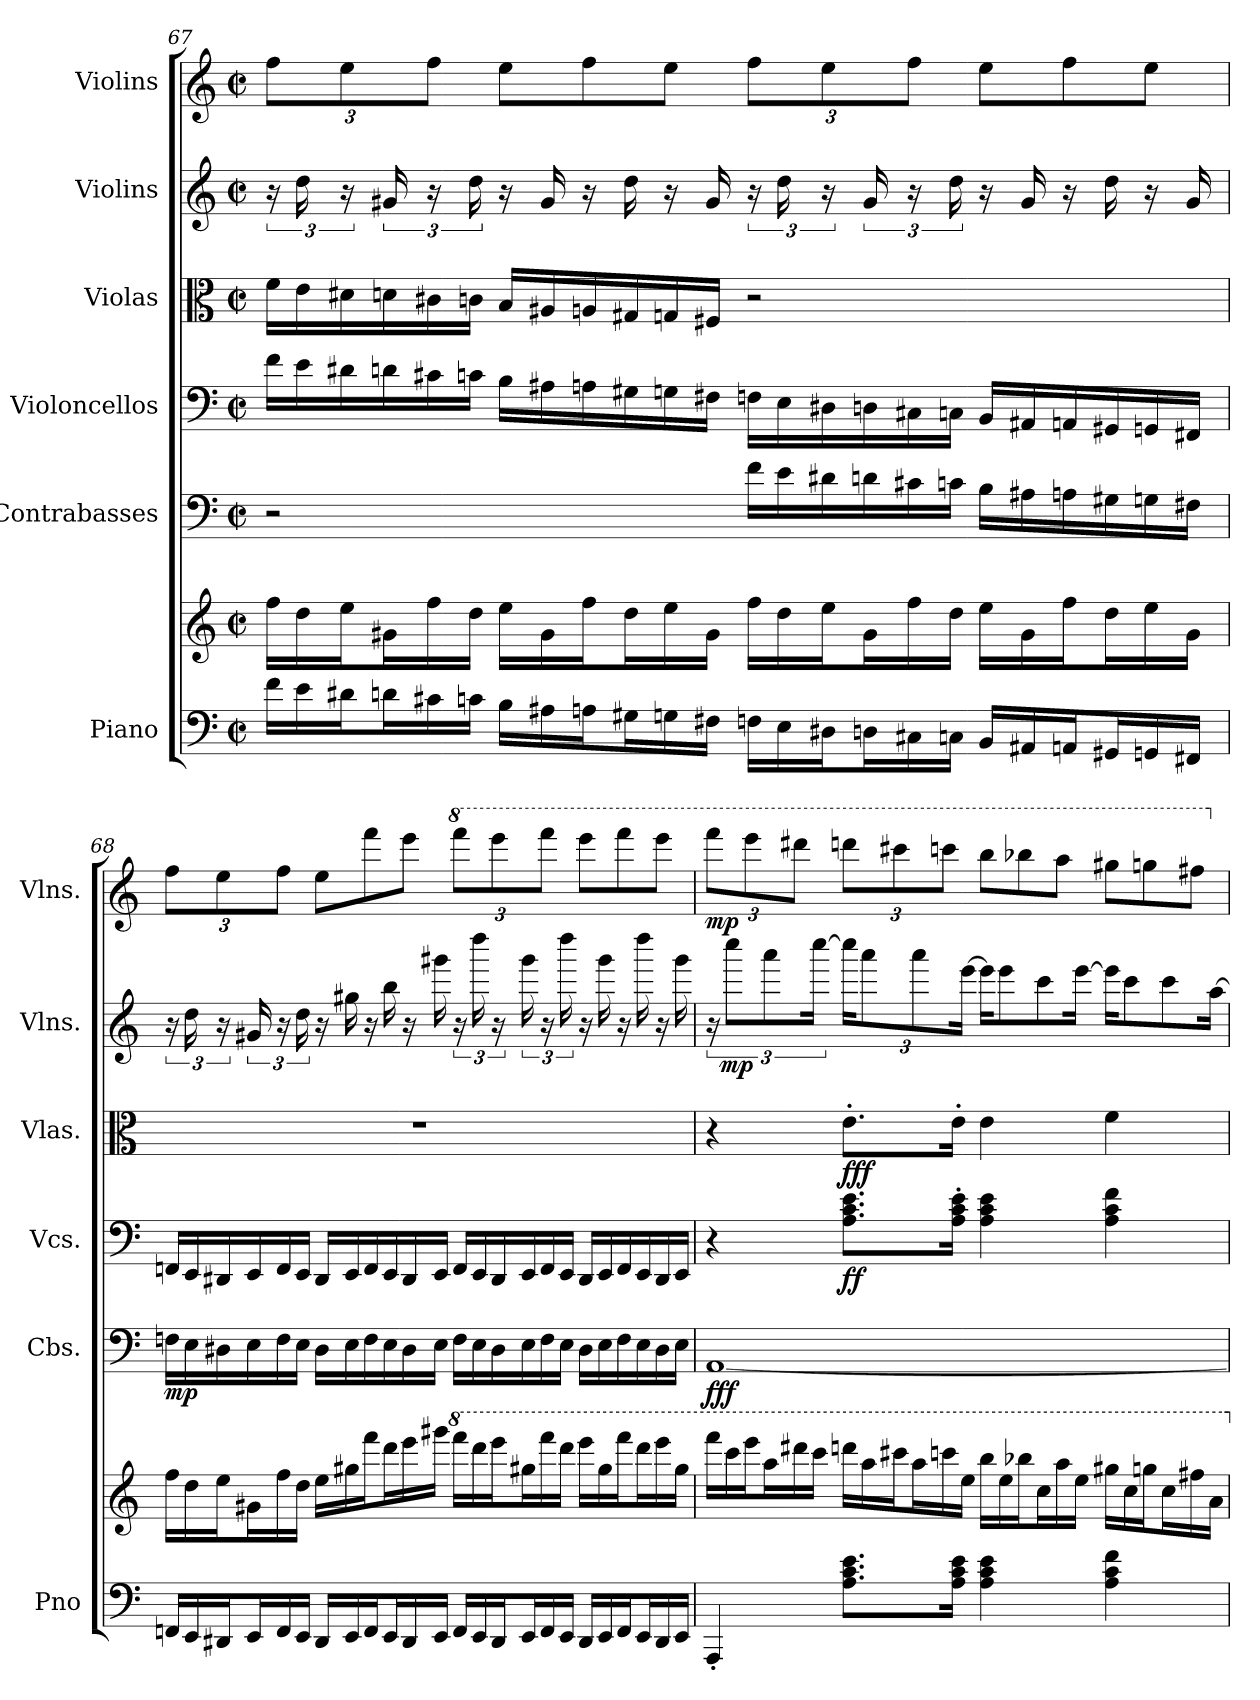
**kern	**kern	**dynam	**kern	**dynam	**kern	**dynam	**kern	**dynam	**kern	**dynam	**kern	**dynam
*part6	*part6	*part6	*part5	*part5	*part4	*part4	*part3	*part3	*part2	*part2	*part1	*part1
*staff7	*staff6	*staff6/7	*staff5	*staff5	*staff4	*staff4	*staff3	*staff3	*staff2	*staff2	*staff1	*staff1
*I"Piano	*	*	*I"Contrabasses	*	*I"Violoncellos	*	*I"Violas	*	*I"Violins	*	*I"Violins	*
*I'Pno	*	*	*I'Cbs.	*	*I'Vcs.	*	*I'Vlas.	*	*I'Vlns.	*	*I'Vlns.	*
*clefF4	*clefG2	*	*clefF4	*	*clefF4	*	*clefC3	*	*clefG2	*	*clefG2	*
*	*	*	*ITrd7c12	*	*	*	*	*	*	*	*	*
*k[]	*k[]	*	*k[]	*	*k[]	*	*k[]	*	*k[]	*	*k[]	*
*M4/4	*M4/4	*	*M4/4	*	*M4/4	*	*M4/4	*	*M4/4	*	*M4/4	*
*met(c|)	*met(c|)	*	*met(c|)	*	*met(c|)	*	*met(c|)	*	*met(c|)	*	*met(c|)	*
*Xtuplet	*Xtuplet	*	*	*	*Xtuplet	*	*Xtuplet	*	*	*	*Xbrackettup	*
=67	=67	=67	=67	=67	=67	=67	=67	=67	=67	=67	=67	=67
24f\LL	24ff\LL	.	2r	.	24f\LL	.	24f\LL	.	24r	.	12ff\L	.
24e\	24dd\	.	.	.	24e\	.	24e\	.	24dd\	.	.	.
24d#X\J	24ee\J	.	.	.	24d#X\	.	24d#X\	.	24r	.	12ee\	.
24dn\L	24g#X\L	.	.	.	24dn\	.	24dn\	.	24g#X/	.	.	.
24c#X\	24ff\	.	.	.	24c#X\	.	24c#X\	.	24r	.	12ff\J	.
24cn\JJ	24dd\JJ	.	.	.	24cn\JJ	.	24cn\JJ	.	24dd\	.	.	.
*	*	*	*	*	*	*	*	*	*Xtuplet	*	*Xtuplet	*
24B\LL	24ee\LL	.	.	.	24B\LL	.	24B/LL	.	24r	.	12ee\L	.
24A#X\	24g#\	.	.	.	24A#X\	.	24A#X/	.	24g#/	.	.	.
24An\J	24ff\J	.	.	.	24An\	.	24An/	.	24r	.	12ff\	.
24G#X\L	24dd\L	.	.	.	24G#X\	.	24G#X/	.	24dd\	.	.	.
24Gn\	24ee\	.	.	.	24Gn\	.	24Gn/	.	24r	.	12ee\J	.
24F#X\JJ	24g#\JJ	.	.	.	24F#X\JJ	.	24F#X/JJ	.	24g#/	.	.	.
*	*	*	*Xtuplet	*	*	*	*	*	*tuplet	*	*tuplet	*
24Fn\LL	24ff\LL	.	24F\LL	.	24Fn\LL	.	2r	.	24r	.	12ff\L	.
24E\	24dd\	.	24E\	.	24E\	.	.	.	24dd\	.	.	.
24D#X\J	24ee\J	.	24D#X\	.	24D#X\	.	.	.	24r	.	12ee\	.
24Dn\L	24g#\L	.	24Dn\	.	24Dn\	.	.	.	24g#/	.	.	.
24C#X\	24ff\	.	24C#X\	.	24C#X\	.	.	.	24r	.	12ff\J	.
24Cn\JJ	24dd\JJ	.	24Cn\JJ	.	24Cn\JJ	.	.	.	24dd\	.	.	.
*	*	*	*	*	*	*	*	*	*Xtuplet	*	*Xtuplet	*
24BB/LL	24ee\LL	.	24BB\LL	.	24BB/LL	.	.	.	24r	.	12ee\L	.
24AA#X/	24g#\	.	24AA#X\	.	24AA#X/	.	.	.	24g#/	.	.	.
24AAn/J	24ff\J	.	24AAn\	.	24AAn/	.	.	.	24r	.	12ff\	.
24GG#X/L	24dd\L	.	24GG#X\	.	24GG#X/	.	.	.	24dd\	.	.	.
24GGn/	24ee\	.	24GGn\	.	24GGn/	.	.	.	24r	.	12ee\J	.
24FF#X/JJ	24g#\JJ	.	24FF#X\JJ	.	24FF#X/JJ	.	.	.	24g#/	.	.	.
!!LO:LB:g=z
=68	=68	=68	=68	=68	=68	=68	=68	=68	=68	=68	=68	=68
*	*	*	*	*	*	*	*	*	*tuplet	*	*tuplet	*
!	!	!	!	!LO:DY:b	!	!	!	!	!	!	!	!
24FFn/LL	24ff\LL	.	24FFn\LL	mp	24FFn/LL	.	1r	.	24r	.	12ff\L	.
24EE/	24dd\	.	24EE\	.	24EE/	.	.	.	24dd\	.	.	.
24DD#X/J	24ee\J	.	24DD#X\	.	24DD#X/	.	.	.	24r	.	12ee\	.
24EE/L	24g#X\L	.	24EE\	.	24EE/	.	.	.	24g#X/	.	.	.
24FF/	24ff\	.	24FF\	.	24FF/	.	.	.	24r	.	12ff\J	.
24EE/JJ	24dd\JJ	.	24EE\JJ	.	24EE/JJ	.	.	.	24dd\	.	.	.
*	*	*	*	*	*	*	*	*	*Xtuplet	*	*Xtuplet	*
24DD#/LL	24ee\LL	.	24DD#\LL	.	24DD#/LL	.	.	.	24r	.	12ee\L	.
24EE/	24gg#X\	.	24EE\	.	24EE/	.	.	.	24gg#X\	.	.	.
24FF/J	24fff\J	.	24FF\	.	24FF/	.	.	.	24r	.	12fff\	.
24EE/L	24ddd\L	.	24EE\	.	24EE/	.	.	.	24bb\	.	.	.
24DD#/	24eee\	.	24DD#\	.	24DD#/	.	.	.	24r	.	12eee\J	.
24EE/JJ	24ggg#X\JJ	.	24EE\JJ	.	24EE/JJ	.	.	.	24ggg#X\	.	.	.
*	*8va	*	*	*	*	*	*	*	*	*	*	*
*	*	*	*	*	*	*	*	*	*tuplet	*	*	*
*	*	*	*	*	*	*	*	*	*	*	*8va	*
*	*	*	*	*	*	*	*	*	*	*	*tuplet	*
24FF/LL	24ffff\LL	.	24FF\LL	.	24FF/LL	.	.	.	24r	.	12ffff\L	.
24EE/	24dddd\	.	24EE\	.	24EE/	.	.	.	24dddd\	.	.	.
24DD#/J	24eeee\J	.	24DD#\	.	24DD#/	.	.	.	24r	.	12eeee\	.
24EE/L	24ggg#X\L	.	24EE\	.	24EE/	.	.	.	24ggg#\	.	.	.
24FF/	24ffff\	.	24FF\	.	24FF/	.	.	.	24r	.	12ffff\J	.
24EE/JJ	24dddd\JJ	.	24EE\JJ	.	24EE/JJ	.	.	.	24dddd\	.	.	.
*	*	*	*	*	*	*	*	*	*Xtuplet	*	*Xtuplet	*
24DD#/LL	24eeee\LL	.	24DD#\LL	.	24DD#/LL	.	.	.	24r	.	12eeee\L	.
24EE/	24ggg#\	.	24EE\	.	24EE/	.	.	.	24ggg#\	.	.	.
24FF/J	24ffff\J	.	24FF\	.	24FF/	.	.	.	24r	.	12ffff\	.
24EE/L	24dddd\L	.	24EE\	.	24EE/	.	.	.	24dddd\	.	.	.
24DD#/	24eeee\	.	24DD#\	.	24DD#/	.	.	.	24r	.	12eeee\J	.
24EE/JJ	24ggg#\JJ	.	24EE\JJ	.	24EE/JJ	.	.	.	24ggg#\	.	.	.
=69	=69	=69	=69	=69	=69	=69	=69	=69	=69	=69	=69	=69
*	*	*	*	*	*	*	*	*	*tuplet	*	*tuplet	*
!	!	!LO:DY:a=2	!	!	!	!	!	!	!	!	!	!
!	!	!LO:DY:n=1:b	!	!LO:DY:b	!	!	!	!	!	!	!	!LO:DY:b
4AAA'/	24ffff\LL	fz f	[1AAA	fff	4r	.	4r	.	24r	.	12ffff\L	mp
!	!	!	!	!	!	!	!	!	!	!LO:DY:b	!	!
.	24cccc\	.	.	.	.	.	.	.	12cccc\L	mp	.	.
.	24eeee\J	.	.	.	.	.	.	.	.	.	12eeee\	.
.	24aaa\L	.	.	.	.	.	.	.	12aaa\	.	.	.
.	24dddd#X\	.	.	.	.	.	.	.	.	.	12dddd#X\J	.
.	24cccc\JJ	.	.	.	.	.	.	.	[24cccc\Jk	.	.	.
*	*	*	*	*	*	*	*	*	*Xbrackettup	*	*	*
!	!	!	!	!	!	!LO:DY:b	!	!LO:DY:b	!	!	!	!
8.A\ 8.c\ 8.e\L	24ddddn\LL	.	.	.	8.A\ 8.c\ 8.e\L	ff	8.e'\L	fff	24cccc\KL]	.	12ddddn\L	.
.	24aaa\	.	.	.	.	.	.	.	12aaa\	.	.	.
.	24cccc#X\J	.	.	.	.	.	.	.	.	.	12cccc#X\	.
.	24aaa\L	.	.	.	.	.	.	.	12aaa\	.	.	.
.	24ccccn\	.	.	.	.	.	.	.	.	.	12ccccn\J	.
16A\ 16c\ 16e\Jk	.	.	.	.	16A\' 16c\' 16e\'Jk	.	16e'\Jk	.	.	.	.	.
.	24eee\JJ	.	.	.	.	.	.	.	[24eee\Jk	.	.	.
*	*	*	*	*	*	*	*	*	*Xtuplet	*	*Xtuplet	*
4A\ 4c\ 4e\	24bbb\LL	.	.	.	4A\ 4c\ 4e\	.	4e\	.	24eee\KL]	.	12bbb\L	.
.	24eee\	.	.	.	.	.	.	.	12eee\	.	.	.
.	24bbb-X\J	.	.	.	.	.	.	.	.	.	12bbb-X\	.
.	24ccc\L	.	.	.	.	.	.	.	12ccc\	.	.	.
.	24aaa\	.	.	.	.	.	.	.	.	.	12aaa\J	.
.	24eee\JJ	.	.	.	.	.	.	.	[24eee\Jk	.	.	.
4A\ 4c\ 4f\	24ggg#X\LL	.	.	.	4A\ 4c\ 4f\	.	4f\	.	24eee\KL]	.	12ggg#X\L	.
.	24ccc\	.	.	.	.	.	.	.	12ccc\	.	.	.
.	24gggn\J	.	.	.	.	.	.	.	.	.	12gggn\	.
.	24ccc\L	.	.	.	.	.	.	.	12ccc\	.	.	.
.	24fff#X\	.	.	.	.	.	.	.	.	.	12fff#X\J	.
.	24aa\JJ	.	.	.	.	.	.	.	[24aa\Jk	.	.	.
*	*	*	*	*	*	*	*	*	*	*	*X8va	*
*	*X8va	*	*	*	*	*	*	*	*	*	*	*
=	=	=	=	=	=	=	=	=	=	=	=	=
*-	*-	*-	*-	*-	*-	*-	*-	*-	*-	*-	*-	*-
